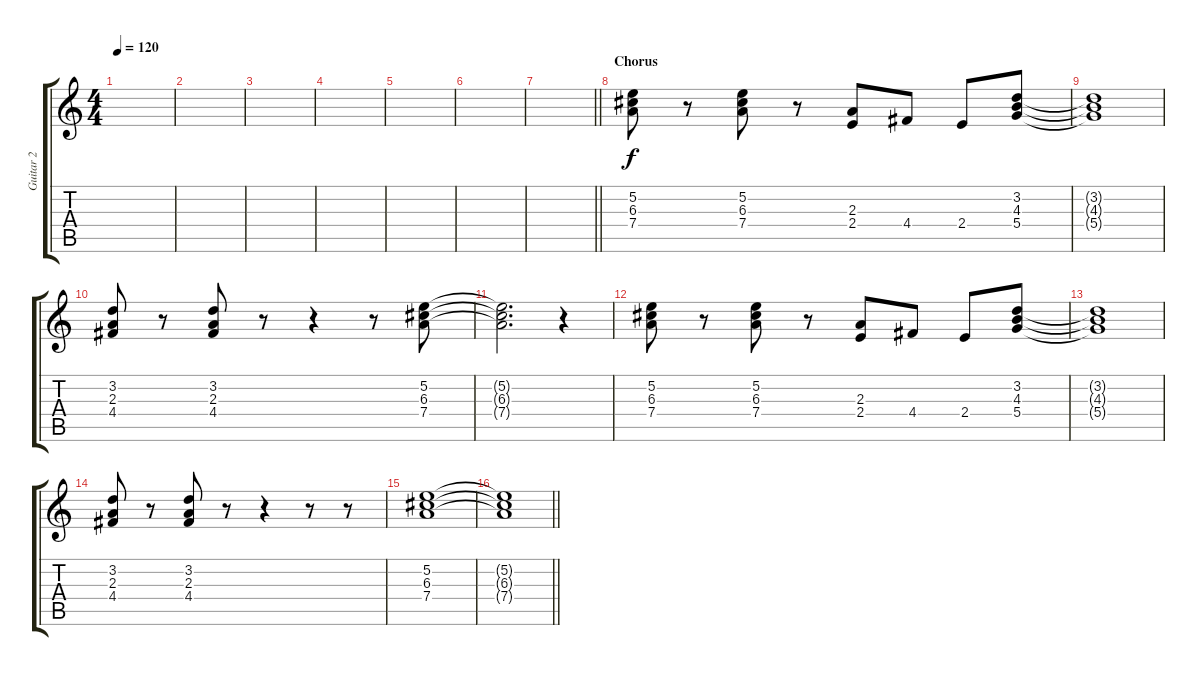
\track ("Guitar 2" "Guitar 2") {instrument overdrivenguitar}
\staff {score tabs}
\tuning (E4 B3 G3 D3 A2 E2) {hide}
\ts (4 4)
\tempo 120
\clef g2
\ks c
|
|
|
|
|
|
\barLineRight lightlight
|
\section ("" "Chorus")
(5.2 6.3 7.4).8 r.8 (5.2 6.3 7.4).8 r.8 (2.3 2.4).8 4.4.8 2.4.8 (3.2 4.3 5.4).8 |
(3.2{t} 4.3{t} 5.4{t}).1 |
(3.2 2.3 4.4).8 r.8 (3.2 2.3 4.4).8 r.8 r.4 r.8 (5.2 6.3 7.4).8 |
(5.2{t} 6.3{t} 7.4{t}).2{d} r.4 |
(5.2 6.3 7.4).8 r.8 (5.2 6.3 7.4).8 r.8 (2.3 2.4).8 4.4.8 2.4.8 (3.2 4.3 5.4).8 |
(3.2{t} 4.3{t} 5.4{t}).1 |
(3.2 2.3 4.4).8 r.8 (3.2 2.3 4.4).8 r.8 r.4 r.8 r.8 |
(5.2 6.3 7.4).1 |
\barLineRight lightlight
(5.2{t} 6.3{t} 7.4{t}).1
